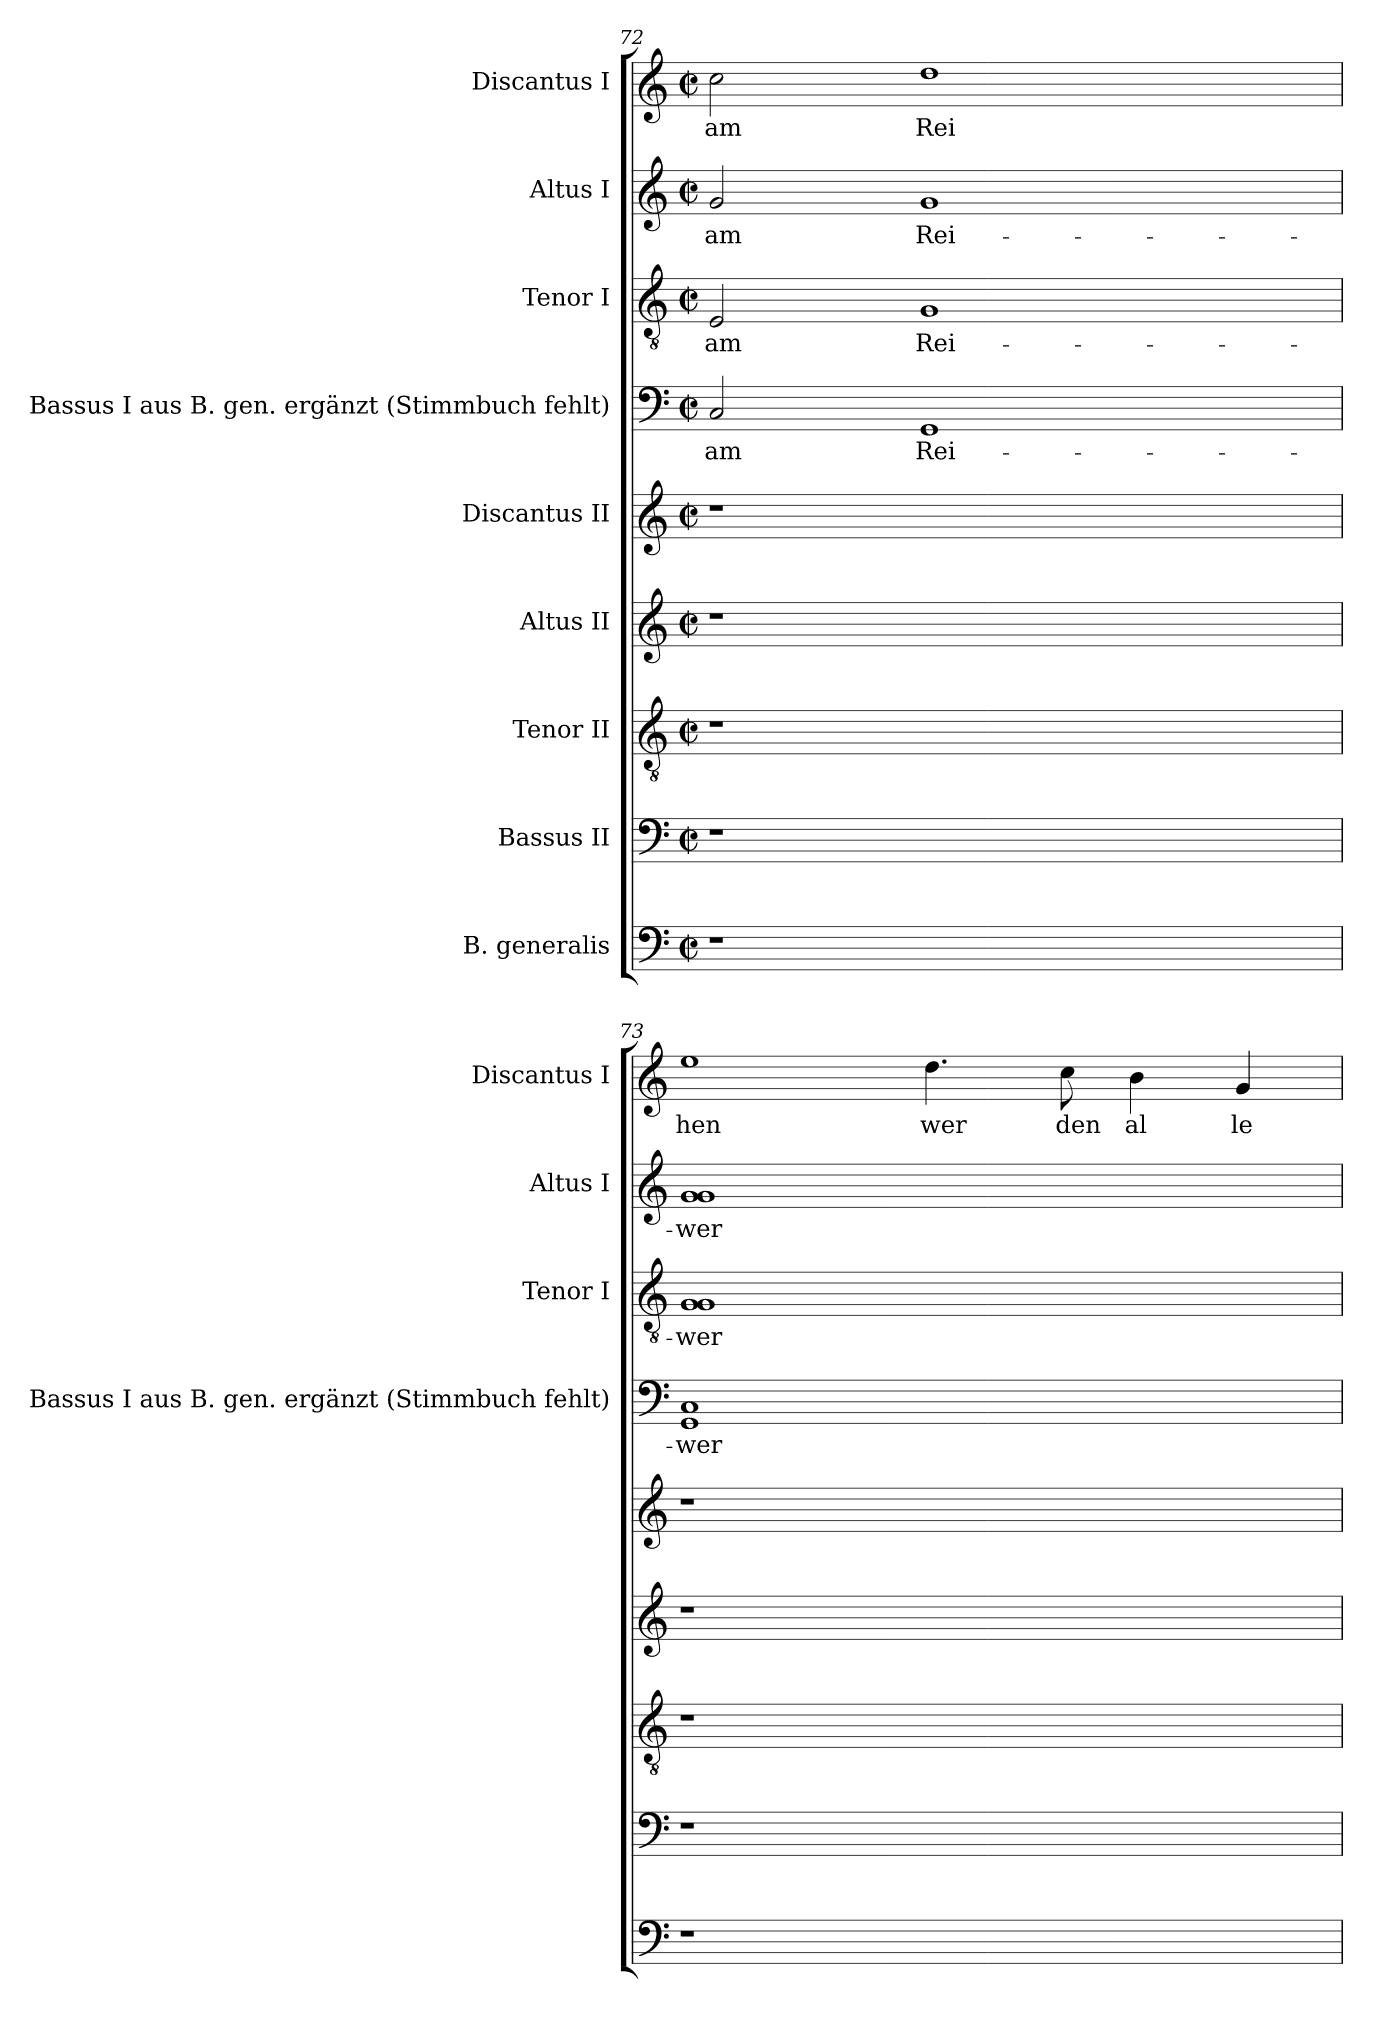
**kern	**kern	**kern	**kern	**kern	**kern	**text	**kern	**text	**kern	**text	**kern	**text
*part9	*part8	*part7	*part6	*part5	*part4	*part4	*part3	*part3	*part2	*part2	*part1	*part1
*staff9	*staff8	*staff7	*staff6	*staff5	*staff4	*staff4	*staff3	*staff3	*staff2	*staff2	*staff1	*staff1
*I"B. generalis	*I"Bassus II	*I"Tenor II	*I"Altus II	*I"Discantus II	*I"Bassus I aus B. gen. ergänzt  (Stimmbuch fehlt)	*	*I"Tenor I	*	*I"Altus I	*	*I"Discantus I	*
*	*	*	*	*	*I'Bassus I aus B. gen. ergänzt  (Stimmbuch fehlt)	*	*I'Tenor I	*	*I'Altus I	*	*I'Discantus I	*
*clefF4	*clefF4	*clefGv2	*clefG2	*clefG2	*clefF4	*	*clefGv2	*	*clefG2	*	*clefG2	*
*M2/2	*M2/2	*M2/2	*M2/2	*M2/2	*M2/2	*	*M2/2	*	*M2/2	*	*M2/2	*
*met(c|)	*met(c|)	*met(c|)	*met(c|)	*met(c|)	*met(c|)	*	*met(c|)	*	*met(c|)	*	*met(c|)	*
=72	=72	=72	=72	=72	=72	=72	=72	=72	=72	=72	=72	=72
!	!	!	!	!	!	!LO:LY:b:cj	!	!LO:LY:b:cj	!	!LO:LY:b:cj	!	!LO:LY:b:cj
1r	1r	1r	1r	1r	2C/	am	2E/	am	2g/	am	2cc\	am
!	!	!	!	!	!	!LO:LY:b:cj	!	!LO:LY:b:cj	!	!LO:LY:b:cj	!	!LO:LY:b:cj
.	.	.	.	.	1GG	Rei-	1G	Rei-	1g	Rei-	1dd	Rei
2ryy	2ryy	2ryy	2ryy	2ryy	.	.	.	.	.	.	.	.
=73	=73	=73	=73	=73	=73	=73	=73	=73	=73	=73	=73	=73
!	!	!	!	!	!	!LO:LY:b:cj	!	!LO:LY:b:cj	!	!LO:LY:b:cj	!	!LO:LY:b:cj
1r	1r	1r	1r	1r	1C 1GG	wer-	1G 1G	wer-	1g 1g	wer-	1ee	hen
!	!	!	!	!	!	!	!	!	!	!	!	!LO:LY:b:cj
1ryy	1ryy	1ryy	1ryy	1ryy	1ryy	.	1ryy	.	1ryy	.	4.dd\	wer
!	!	!	!	!	!	!	!	!	!	!	!	!LO:LY:b:cj
.	.	.	.	.	.	.	.	.	.	.	8cc\	den
!	!	!	!	!	!	!	!	!	!	!	!	!LO:LY:b:cj
.	.	.	.	.	.	.	.	.	.	.	4b\	al
!	!	!	!	!	!	!	!	!	!	!	!	!LO:LY:b:cj
.	.	.	.	.	.	.	.	.	.	.	4g/	le
=	=	=	=	=	=	=	=	=	=	=	=	=
*-	*-	*-	*-	*-	*-	*-	*-	*-	*-	*-	*-	*-
